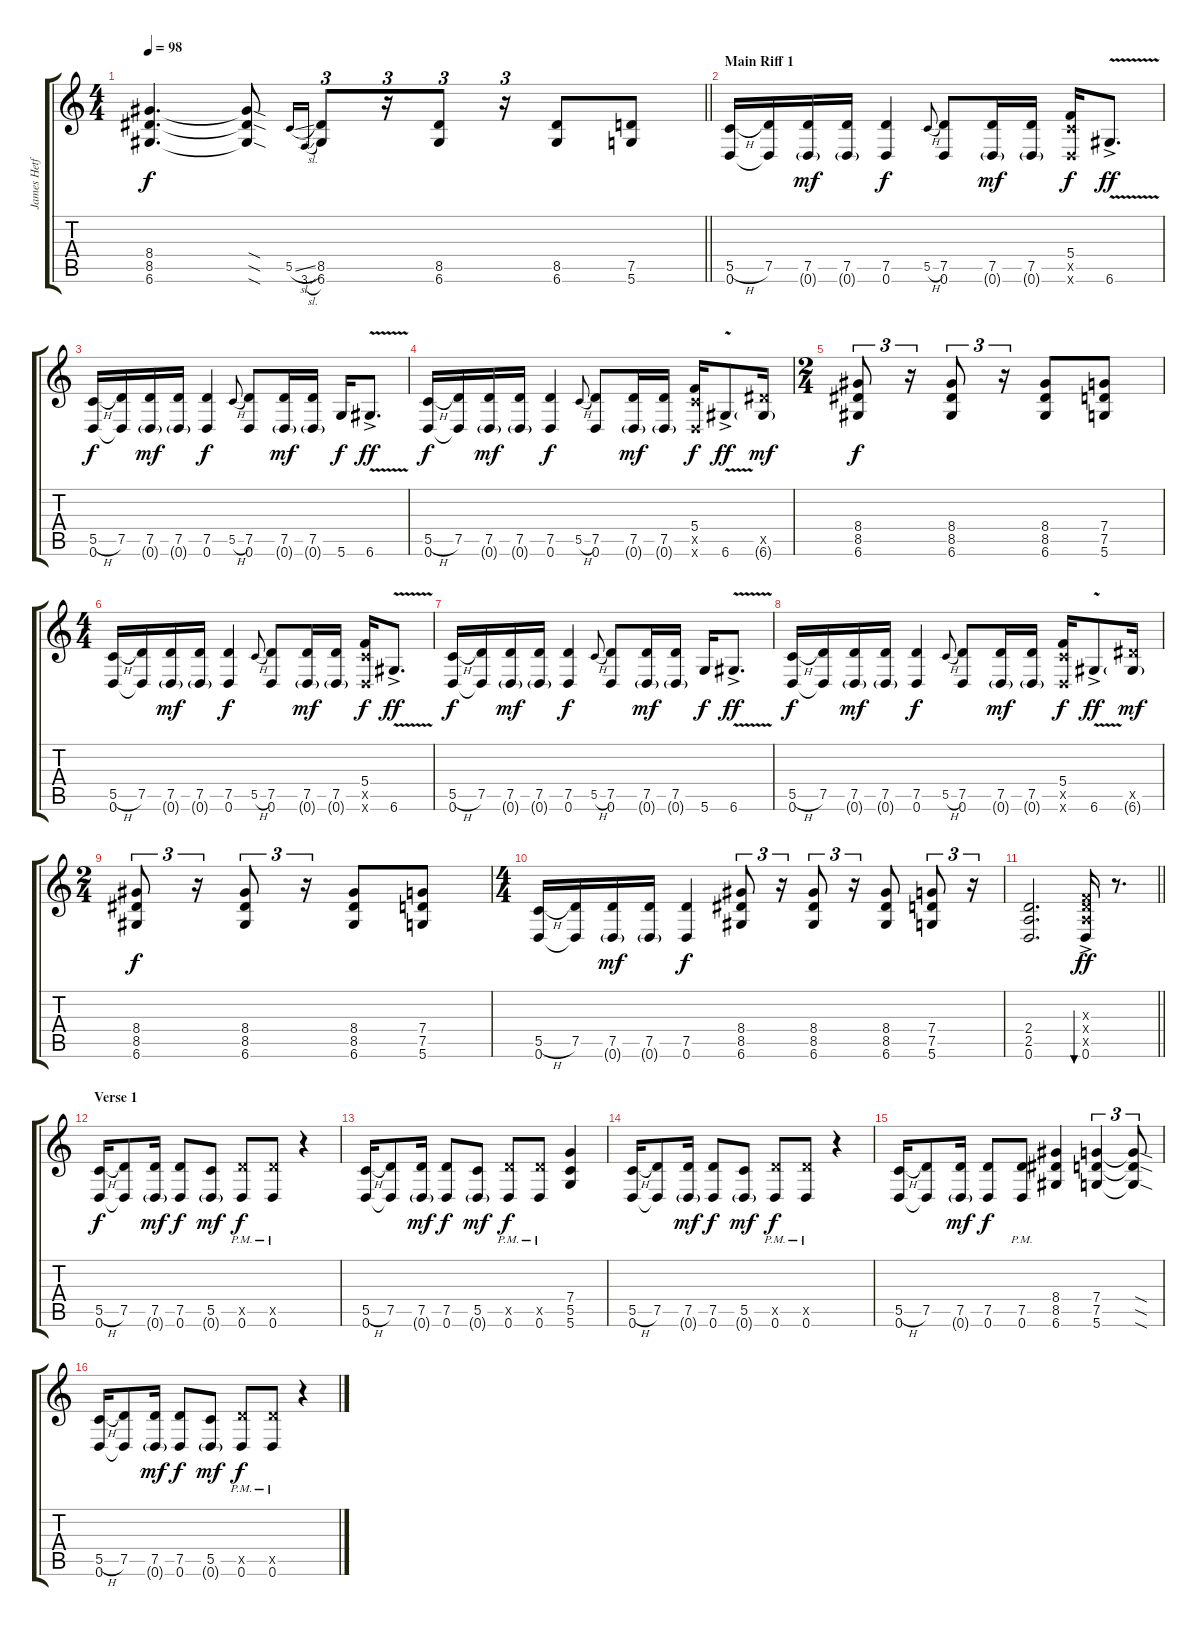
\track ("James Hetfield (Guitar Rhythm)" "James Hetf") {instrument distortionguitar}
\staff {score tabs}
\tuning (D4 A3 F3 C3 G2 D2) {hide}
\ts (4 4)
\tempo 98
\clef g2
\barLineRight lightlight
\ks c
(8.4{t} 8.5{t} 6.6{t}).4{d dy f} (8.4{sod t} 8.5{sod t} 6.6{sod t}).8 5.5{sl}.16{gr onbeat} 3.6{sl}.16{gr onbeat} (8.5 6.6).8{tu (3 2)} r.16{tu (3 2)} (8.5 6.6).8{tu (3 2)} r.16{tu (3 2)} (8.5 6.6).8 (7.5 5.6).8 |
\section ("" "Main Riff 1")
(5.5{h} 0.6).16 (7.5 0.6{t}).16 (7.5 0.6{g}).16{dy mf} (7.5 0.6{g}).16 (7.5 0.6).4{dy f} 5.5{h}.8{gr onbeat} (7.5 0.6).8 (7.5 0.6{g}).16{dy mf} (7.5 0.6{g}).16 (5.4 5.5{x} 0.6{x}).16{dy f} 6.6{v ac}.8{d dy ff} |
(5.5{h} 0.6).16{dy f} (7.5 0.6{t}).16 (7.5 0.6{g}).16{dy mf} (7.5 0.6{g}).16 (7.5 0.6).4{dy f} 5.5{h}.8{gr onbeat} (7.5 0.6).8 (7.5 0.6{g}).16{dy mf} (7.5 0.6{g}).16 5.6.16{dy f} 6.6{v ac}.8{d dy ff} |
(5.5{h} 0.6).16{dy f} (7.5 0.6{t}).16 (7.5 0.6{g}).16{dy mf} (7.5 0.6{g}).16 (7.5 0.6).4{dy f} 5.5{h}.8{gr onbeat} (7.5 0.6).8 (7.5 0.6{g}).16{dy mf} (7.5 0.6{g}).16 (5.4 5.5{x} 0.6{x}).16{dy f} 6.6{v ac}.8{dy ff} (8.5{x} 6.6{g}).16{dy mf} |
\ts (2 4)
(8.4 8.5 6.6).8{tu (3 2) dy f} r.16{tu (3 2)} (8.4 8.5 6.6).8{tu (3 2)} r.16{tu (3 2)} (8.4 8.5 6.6).8 (7.4 7.5 5.6).8 |
\ts (4 4)
(5.5{h} 0.6).16 (7.5 0.6{t}).16 (7.5 0.6{g}).16{dy mf} (7.5 0.6{g}).16 (7.5 0.6).4{dy f} 5.5{h}.8{gr onbeat} (7.5 0.6).8 (7.5 0.6{g}).16{dy mf} (7.5 0.6{g}).16 (5.4 5.5{x} 0.6{x}).16{dy f} 6.6{v ac}.8{d dy ff} |
(5.5{h} 0.6).16{dy f} (7.5 0.6{t}).16 (7.5 0.6{g}).16{dy mf} (7.5 0.6{g}).16 (7.5 0.6).4{dy f} 5.5{h}.8{gr onbeat} (7.5 0.6).8 (7.5 0.6{g}).16{dy mf} (7.5 0.6{g}).16 5.6.16{dy f} 6.6{v ac}.8{d dy ff} |
(5.5{h} 0.6).16{dy f} (7.5 0.6{t}).16 (7.5 0.6{g}).16{dy mf} (7.5 0.6{g}).16 (7.5 0.6).4{dy f} 5.5{h}.8{gr onbeat} (7.5 0.6).8 (7.5 0.6{g}).16{dy mf} (7.5 0.6{g}).16 (5.4 5.5{x} 0.6{x}).16{dy f} 6.6{v ac}.8{dy ff} (8.5{x} 6.6{g}).16{dy mf} |
\ts (2 4)
(8.4 8.5 6.6).8{tu (3 2) dy f} r.16{tu (3 2)} (8.4 8.5 6.6).8{tu (3 2)} r.16{tu (3 2)} (8.4 8.5 6.6).8 (7.4 7.5 5.6).8 |
\ts (4 4)
(5.5{h} 0.6).16 (7.5 0.6{t}).16 (7.5 0.6{g}).16{dy mf} (7.5 0.6{g}).16 (7.5 0.6).4{dy f} (8.4 8.5 6.6).8{tu (3 2)} r.16{tu (3 2)} (8.4 8.5 6.6).8{tu (3 2)} r.16{tu (3 2)} (8.4 8.5 6.6).8 (7.4 7.5 5.6).8{tu (3 2)} r.16{tu (3 2)} |
\barLineRight lightlight
(2.4 2.5 0.6).2{d} (0.3{ac x} 2.4{ac x} 2.5{ac x} 0.6).16{bu 60 dy ff} r.8{d} |
\section ("" "Verse 1")
(5.5{h} 0.6).16{dy f} (7.5 0.6{t}).8 (7.5 0.6{g}).16{dy mf} (7.5 0.6).8{dy f} (5.5 0.6{g}).8{dy mf} (7.5{x} 0.6{pm}).8{dy f} (7.5{x} 0.6{pm}).8 r.4 |
(5.5{h} 0.6).16 (7.5 0.6{t}).8 (7.5 0.6{g}).16{dy mf} (7.5 0.6).8{dy f} (5.5 0.6{g}).8{dy mf} (7.5{x} 0.6{pm}).8{dy f} (7.5{x} 0.6{pm}).8 (7.4 5.5 5.6).4 |
(5.5{h} 0.6).16 (7.5 0.6{t}).8 (7.5 0.6{g}).16{dy mf} (7.5 0.6).8{dy f} (5.5 0.6{g}).8{dy mf} (7.5{x} 0.6{pm}).8{dy f} (7.5{x} 0.6{pm}).8 r.4 |
(5.5{h} 0.6).16 (7.5 0.6{t}).8 (7.5 0.6{g}).16{dy mf} (7.5 0.6).8{dy f} (7.5{pm} 0.6{pm}).8 (8.4 8.5 6.6).4 (7.4 7.5 5.6).4{tu (3 2)} (7.4{sod t} 7.5{sod t} 5.6{sod t}).8{tu (3 2)} |
(5.5{h} 0.6).16 (7.5 0.6{t}).8 (7.5 0.6{g}).16{dy mf} (7.5 0.6).8{dy f} (5.5 0.6{g}).8{dy mf} (7.5{x} 0.6{pm}).8{dy f} (7.5{x} 0.6{pm}).8 r.4
